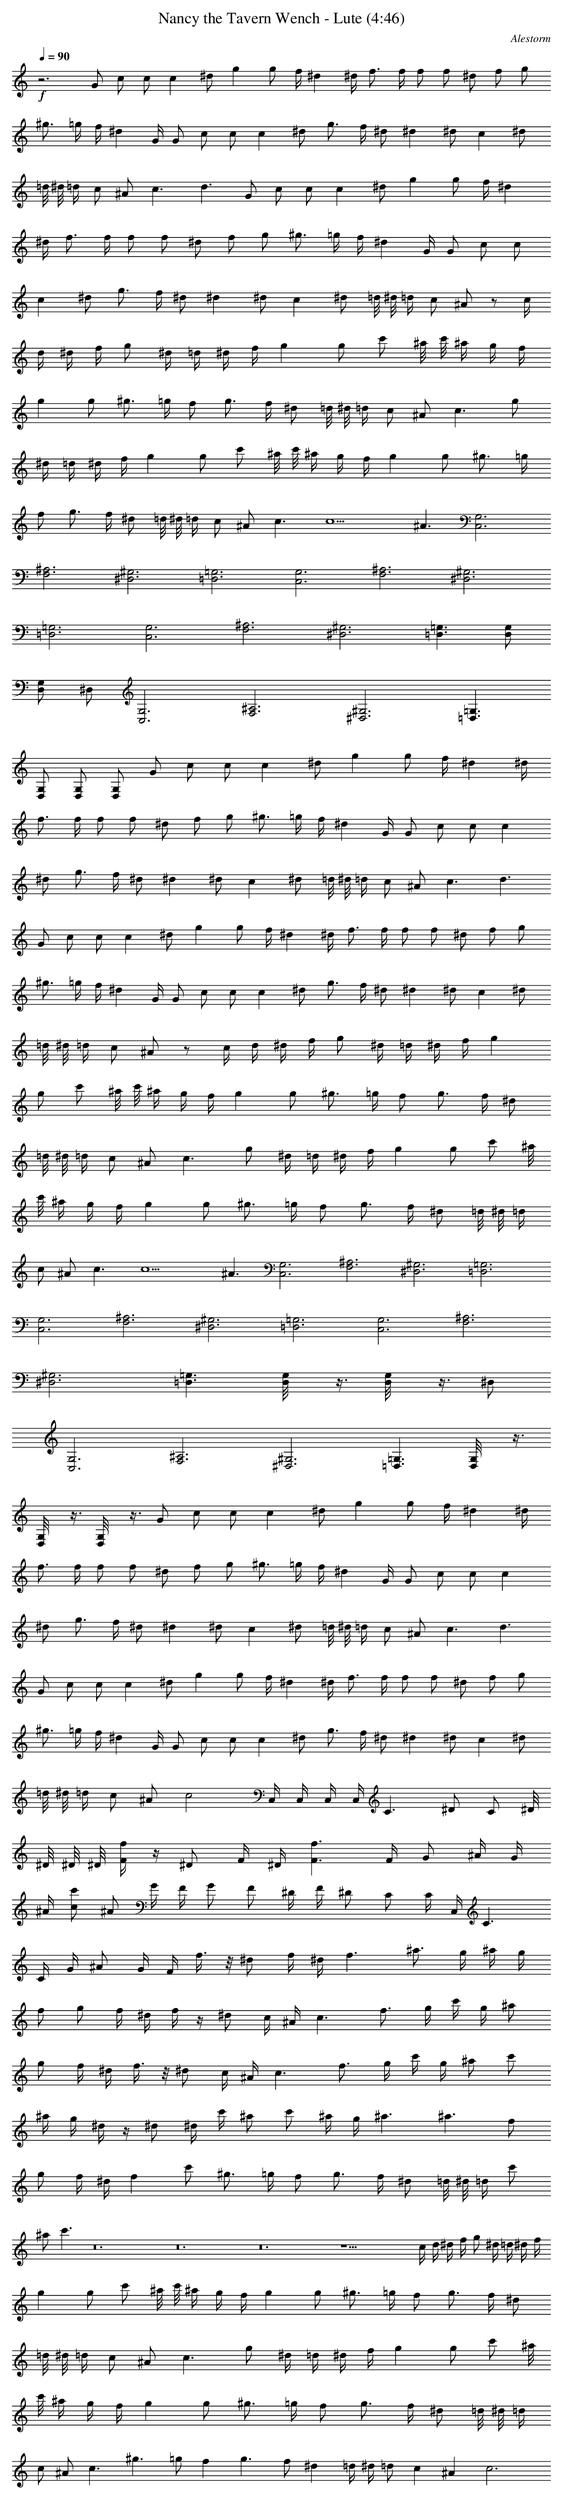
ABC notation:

X:1
T:Nancy the Tavern Wench - Lute (4:46)
C:Alestorm
L:1/4
Q:90
K:C
+f+
z3 G/2 c/2 c/2 c ^d/2 g g/2 f/4 ^d ^d/4 f3/4 f/4 f/2 f/2 ^d/2 f/2 g/2
^g3/4 =g/4 f/4 ^d G/4 G/2 c/2 c/2 c ^d/2 g3/4 f/4 ^d/2 ^d ^d/2 c ^d/2
=d/8 ^d/8 =d/4 c/2 ^A/2 c3/2 d3/2 G/2 c/2 c/2 c ^d/2 g g/2 f/4 ^d
^d/4 f3/4 f/4 f/2 f/2 ^d/2 f/2 g/2 ^g3/4 =g/4 f/4 ^d G/4 G/2 c/2 c/2
c ^d/2 g3/4 f/4 ^d/2 ^d ^d/2 c ^d/2 =d/8 ^d/8 =d/4 c/2 ^A/2 z/2 c/4
d/4 ^d/4 f/4 g/2 ^d/4 =d/4 ^d/4 f/4 g g/2 c'/2 ^a/8 c'/8 ^a/4 g/4 f/4
g g/2 ^g3/4 =g/4 f/2 g3/4 f/4 ^d/2 =d/8 ^d/8 =d/4 c/2 ^A/2 c3/2 g/2
^d/4 =d/4 ^d/4 f/4 g g/2 c'/2 ^a/8 c'/8 ^a/4 g/4 f/4 g g/2 ^g3/4 =g/4
f/2 g3/4 f/4 ^d/2 =d/8 ^d/8 =d/4 c/2 ^A/2 c3/2 c9/2 ^A3/2 [G,3C,3]
[^A,3F,3] [^G,3^D,3] [=G,3=D,3] [G,3C,3] [^A,3F,3] [^G,3^D,3]
[=G,3=D,3] [G,3C,3] [^A,3F,3] [^G,3^D,3] [=G,3/2=D,3/2] [G,/2D,/2]
[G,/2D,/2] ^D,/2 [G,3C,3] [^A,3F,3] [^G,3^D,3] [=G,3/2=D,3/2]
[G,/2D,/2] [G,/2D,/2] [G,/2D,/2] G/2 c/2 c/2 c ^d/2 g g/2 f/4 ^d ^d/4
f3/4 f/4 f/2 f/2 ^d/2 f/2 g/2 ^g3/4 =g/4 f/4 ^d G/4 G/2 c/2 c/2 c
^d/2 g3/4 f/4 ^d/2 ^d ^d/2 c ^d/2 =d/8 ^d/8 =d/4 c/2 ^A/2 c3/2 d3/2
G/2 c/2 c/2 c ^d/2 g g/2 f/4 ^d ^d/4 f3/4 f/4 f/2 f/2 ^d/2 f/2 g/2
^g3/4 =g/4 f/4 ^d G/4 G/2 c/2 c/2 c ^d/2 g3/4 f/4 ^d/2 ^d ^d/2 c ^d/2
=d/8 ^d/8 =d/4 c/2 ^A/2 z/2 c/4 d/4 ^d/4 f/4 g/2 ^d/4 =d/4 ^d/4 f/4 g
g/2 c'/2 ^a/8 c'/8 ^a/4 g/4 f/4 g g/2 ^g3/4 =g/4 f/2 g3/4 f/4 ^d/2
=d/8 ^d/8 =d/4 c/2 ^A/2 c3/2 g/2 ^d/4 =d/4 ^d/4 f/4 g g/2 c'/2 ^a/8
c'/8 ^a/4 g/4 f/4 g g/2 ^g3/4 =g/4 f/2 g3/4 f/4 ^d/2 =d/8 ^d/8 =d/4
c/2 ^A/2 c3/2 c9/2 ^A3/2 [G,3C,3] [^A,3F,3] [^G,3^D,3] [=G,3=D,3]
[G,3C,3] [^A,3F,3] [^G,3^D,3] [=G,3=D,3] [G,3C,3] [^A,3F,3]
[^G,3^D,3] [=G,3/2=D,3/2] [G,/2D,/8] z3/8 [G,/2D,/8] z3/8 ^D,/2
[G,3C,3] [^A,3F,3] [^G,3^D,3] [=G,3/2=D,3/2] [G,/2D,/8] z3/8
[G,/2D,/8] z3/8 [G,/2D,/8] z3/8 G/2 c/2 c/2 c ^d/2 g g/2 f/4 ^d ^d/4
f3/4 f/4 f/2 f/2 ^d/2 f/2 g/2 ^g3/4 =g/4 f/4 ^d G/4 G/2 c/2 c/2 c
^d/2 g3/4 f/4 ^d/2 ^d ^d/2 c ^d/2 =d/8 ^d/8 =d/4 c/2 ^A/2 c3/2 d3/2
G/2 c/2 c/2 c ^d/2 g g/2 f/4 ^d ^d/4 f3/4 f/4 f/2 f/2 ^d/2 f/2 g/2
^g3/4 =g/4 f/4 ^d G/4 G/2 c/2 c/2 c ^d/2 g3/4 f/4 ^d/2 ^d ^d/2 c ^d/2
=d/8 ^d/8 =d/4 c/2 ^A/2 c2 C,/4 C,/4 C,/4 C,/4 C3/2 ^D/2 C/2 ^D/8
^D/8 ^D/8 ^D/8 [F/4f/4] z/4 ^D/2 F/4 ^D/4 [F3/2f3/2] F/4 G/2 ^A/4 G/4
^A/4 [c/2c'/2] ^A/2 G/4 F/4 G/2 F/2 ^D/4 F/4 ^D/2 C/2 C/4 C,/4 C3/2
C/4 G/4 ^A/2 G/4 F/4 f3/8 z/8 ^d/2 f/4 ^d/4 f3/2 ^a3/4 g/4 ^a/4 g/4
f/2 g/2 f/4 ^d/4 f/4 z/4 ^d/2 c/4 ^A/4 c3/2 f3/4 g/4 c'/4 g/4 ^a/2
g/2 f/4 ^d/4 f3/8 z/8 ^d/2 c/4 ^A/4 c3/2 f3/4 g/4 c'/4 g/4 ^a/2 c'/2
^a/4 g/4 ^d/4 z/4 ^d/2 ^d/4 c'/4 ^a/2 c'/2 ^a/4 g/4 ^a3/2 ^a3/2 f/2
g/2 f/4 ^d/4 f c'/2 ^g3/4 =g/4 f/2 g3/4 f/4 ^d/2 =d/8 ^d/8 =d/4 c'/2
^a/2 c'3/2 z12 z12 z12 z19/2 c/4 d/4 ^d/4 f/4 g/2 ^d/4 =d/4 ^d/4 f/4
g g/2 c'/2 ^a/8 c'/8 ^a/4 g/4 f/4 g g/2 ^g3/4 =g/4 f/2 g3/4 f/4 ^d/2
=d/8 ^d/8 =d/4 c/2 ^A/2 c3/2 g/2 ^d/4 =d/4 ^d/4 f/4 g g/2 c'/2 ^a/8
c'/8 ^a/4 g/4 f/4 g g/2 ^g3/4 =g/4 f/2 g3/4 f/4 ^d/2 =d/8 ^d/8 =d/4
c/2 ^A/2 c3/2 ^g3/2 =g/2 f g3/2 f/2 ^d =d/4 ^d/4 =d/2 c ^A c3
